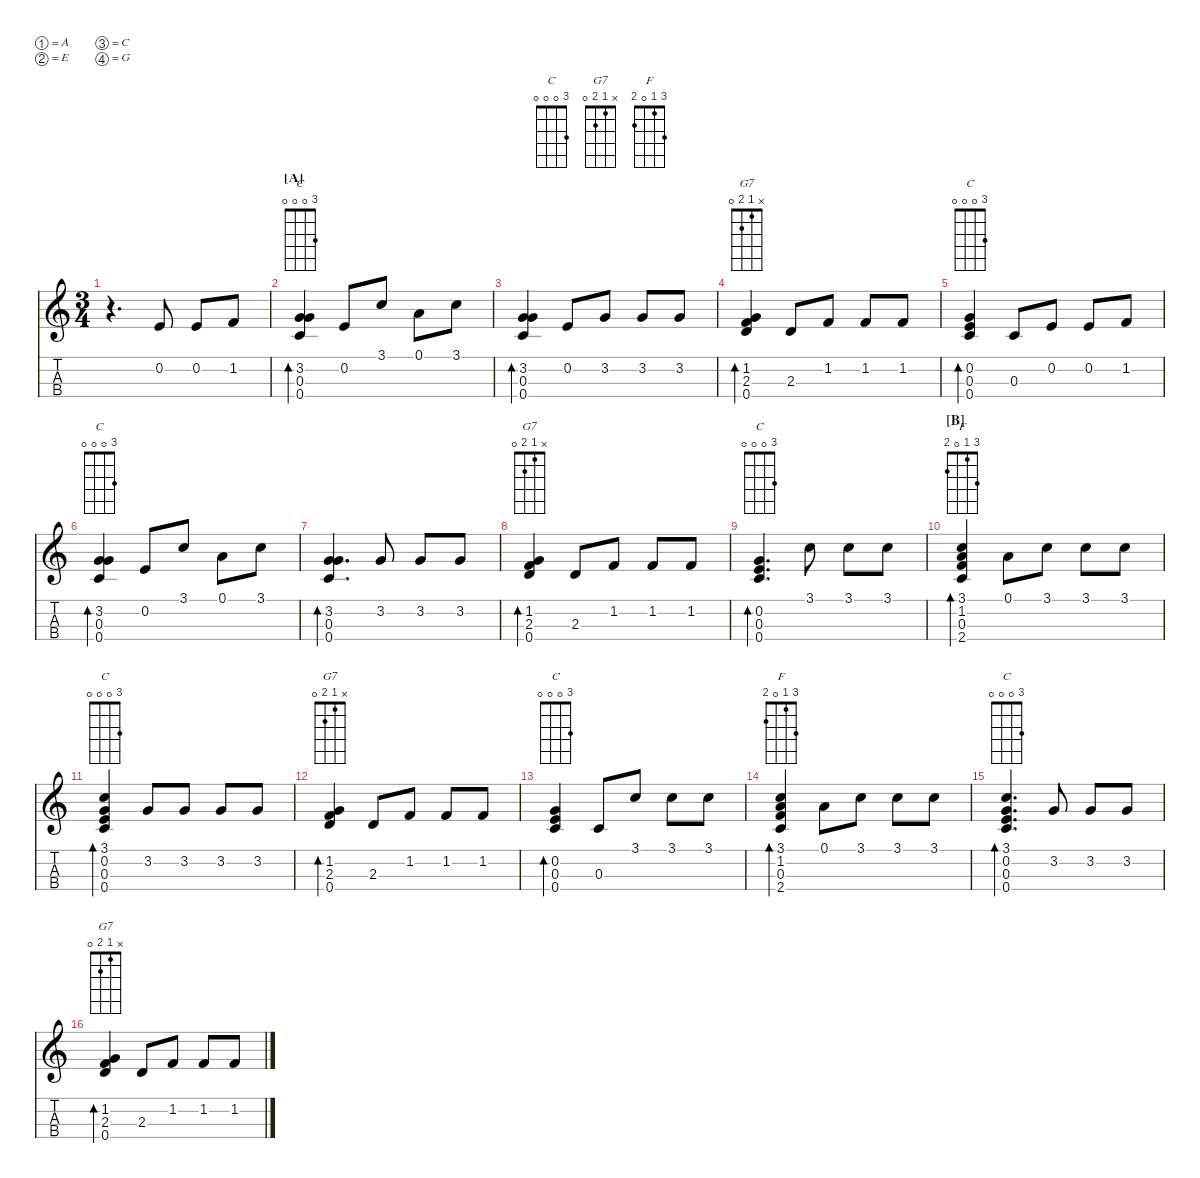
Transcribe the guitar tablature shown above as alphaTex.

\defaultSystemsLayout 4
\hideDynamics
\bracketExtendMode nobrackets
\otherSystemsTrackNameOrientation horizontal
\chordDiagramsInScore
\track ("Ukulele" " ") {defaultSystemsLayout 5 instrument acousticguitarnylon}
\staff {score tabs}
\tuning (A4 E4 C4 G4)
\displaytranspose 0
\chord ("C" x 3 0 0)
\chord ("G7" x 1 2 0)
\chord ("C" x 0 0 0)
\chord ("C" x 3 0 0) {showname false}
\chord ("C" x 0 0 0) {showfingering false}
\chord ("F" 3 1 0 2)
\chord ("C" 3 0 0 0)
\ts (3 4)
\beaming (8 2 2 2)
\ac
\tempo (100 hide)
\clef g2
\ks c
r.4{d dy mf instrument acousticguitarnylon beam Down} 0.2.8{beam Up} 0.2.8{beam Up} 1.2.8{beam Up} |
\section ("A" "")
(0.4 3.2 0.3).4{bd 44 ch "C" beam Up} 0.2.8{beam Up} 3.1.8{beam Up} 0.1.8{beam Down} 3.1.8{beam Down} |
(0.4 3.2 0.3).4{bd 43 beam Up} 0.2.8{beam Up} 3.2.8{beam Up} 3.2.8{beam Up} 3.2.8{beam Up} |
(1.2 0.4 2.3).4{bd 42 ch "G7" beam Up} 2.3.8{beam Up} 1.2.8{beam Up} 1.2.8{beam Up} 1.2.8{beam Up} |
(0.2 0.4 0.3).4{bd 41 ch "C" beam Up} 0.3.8{beam Up} 0.2.8{beam Up} 0.2.8{beam Up} 1.2.8{beam Up} |
(0.4 3.2 0.3).4{bd 40 ch "C" beam Up} 0.2.8{beam Up} 3.1.8{beam Up} 0.1.8{beam Down} 3.1.8{beam Down} |
(3.2 0.4 0.3).4{d bd 38 beam Up} 3.2.8{beam Up} 3.2.8{beam Up} 3.2.8{beam Up} |
(1.2 0.4 2.3).4{bd 37 ch "G7" beam Up} 2.3.8{beam Up} 1.2.8{beam Up} 1.2.8{beam Up} 1.2.8{beam Up} |
(0.4 0.3 0.2).4{d bd 36 ch "C" beam Up} 3.1.8{beam Down} 3.1.8{beam Down} 3.1.8{beam Down} |
\section ("B" "")
(0.3 1.2 2.4 3.1).4{bd 35 ch "F" beam Up} 0.1.8{beam Down} 3.1.8{beam Down} 3.1.8{beam Down} 3.1.8{beam Down} |
(3.1 0.3 0.2 0.4).4{bd 34 ch "C" beam Up} 3.2.8{beam Up} 3.2.8{beam Up} 3.2.8{beam Up} 3.2.8{beam Up} |
(1.2 0.4 2.3).4{bd 33 ch "G7" beam Up} 2.3.8{beam Up} 1.2.8{beam Up} 1.2.8{beam Up} 1.2.8{beam Up} |
(0.2 0.3 0.4).4{bd 32 ch "C" beam Up} 0.3.8{beam Up} 3.1.8{beam Up} 3.1.8{beam Down} 3.1.8{beam Down} |
(0.3 1.2 2.4 3.1).4{bd 31 ch "F" beam Up} 0.1.8{beam Down} 3.1.8{beam Down} 3.1.8{beam Down} 3.1.8{beam Down} |
(3.1 0.3 0.2 0.4).4{d bd 30 ch "C" beam Up} 3.2.8{beam Up} 3.2.8{beam Up} 3.2.8{beam Up} |
(1.2 0.4 2.3).4{bd 30 ch "G7" beam Up} 2.3.8{beam Up} 1.2.8{beam Up} 1.2.8{beam Up} 1.2.8{beam Up}
